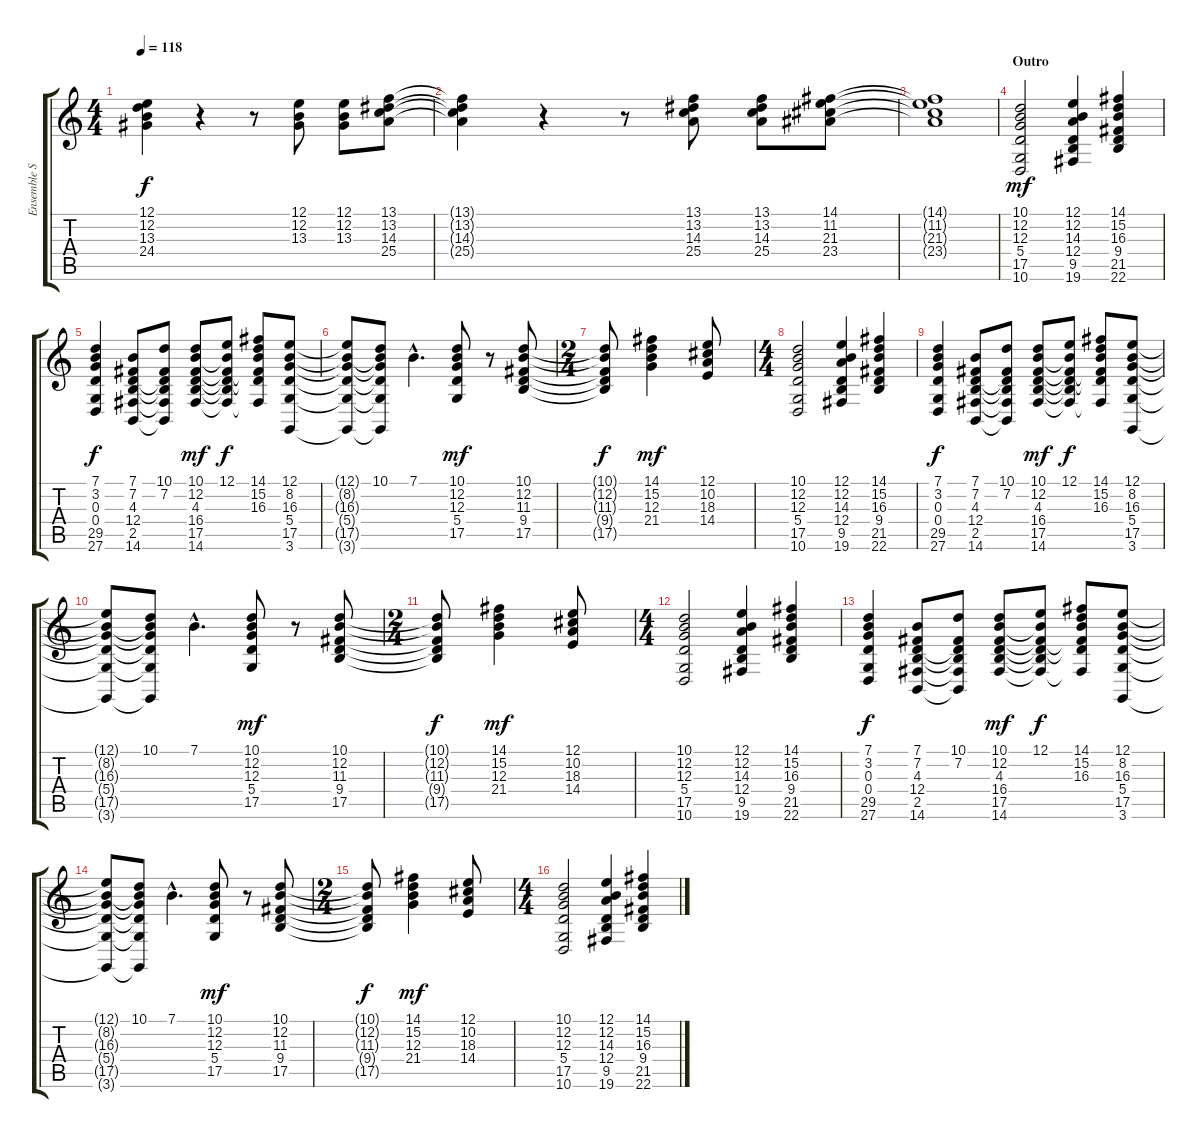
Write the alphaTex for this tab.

\track ("Ensemble Strings" "Ensemble S") {instrument tremolostrings}
\staff {score tabs}
\tuning (E4 B3 G3 D3 A2 E2) {hide}
\ts (4 4)
\tempo 118
\clef g2
\ks c
(12.1{t} 12.2{t} 13.3{t} 24.4{t}).4{dy f} r.4 r.8 (12.1 12.2 13.3).8 (12.1 12.2 13.3).8 (13.1 13.2 14.3 25.4).8 |
(13.1{t} 13.2{t} 14.3{t} 25.4{t}).4 r.4 r.8 (13.1 13.2 14.3 25.4).8 (13.1 13.2 14.3 25.4).8 (14.1 11.2 21.3 23.4).8 |
(14.1{t} 11.2{t} 21.3{t} 23.4{t}).1 |
\section ("" "Outro")
(10.1 12.2 12.3 5.4 17.5 10.6).2{dy mf volume 11} (12.1 12.2 14.3 12.4 9.5 19.6).4 (14.1 15.2 16.3 9.4 21.5 22.6).4 |
(7.1 3.2 0.3 0.4 29.5 27.6).4{dy f} (7.1 7.2 4.3 12.4 2.5 14.6).8 (10.1 7.2 4.3{t} 12.4{t} 2.5{t} 14.6{t}).8 (10.1 12.2 4.3 16.4 17.5 14.6).8{dy mf} (12.1 12.2{t} 4.3{t} 16.4{t} 17.5{t} 14.6{t}).8{dy f} (14.1 15.2 16.3 16.4{t} 17.5{t} 14.6{t}).8 (12.1 8.2 16.3 5.4 17.5 3.6).8 |
(12.1{t} 8.2{t} 16.3{t} 5.4{t} 17.5{t} 3.6{t}).8 (10.1 8.2{t} 16.3{t} 5.4{t} 17.5{t} 3.6{t}).8{volume 12} 7.1{hac}.4{d} (10.1 12.2 12.3 5.4 17.5).8{dy mf} r.8 (10.1 12.2 11.3 9.4 17.5).8 |
\ts (2 4)
(10.1{t} 12.2{t} 11.3{t} 9.4{t} 17.5{t}).8{dy f} (14.1 15.2 12.3 21.4).4{dy mf} (12.1 10.2 18.3 14.4).8 |
\ts (4 4)
(10.1 12.2 12.3 5.4 17.5 10.6).2{volume 11} (12.1 12.2 14.3 12.4 9.5 19.6).4 (14.1 15.2 16.3 9.4 21.5 22.6).4 |
(7.1 3.2 0.3 0.4 29.5 27.6).4{dy f} (7.1 7.2 4.3 12.4 2.5 14.6).8 (10.1 7.2 4.3{t} 12.4{t} 2.5{t} 14.6{t}).8 (10.1 12.2 4.3 16.4 17.5 14.6).8{dy mf} (12.1 12.2{t} 4.3{t} 16.4{t} 17.5{t} 14.6{t}).8{dy f} (14.1 15.2 16.3 16.4{t} 17.5{t} 14.6{t}).8 (12.1 8.2 16.3 5.4 17.5 3.6).8 |
(12.1{t} 8.2{t} 16.3{t} 5.4{t} 17.5{t} 3.6{t}).8 (10.1 8.2{t} 16.3{t} 5.4{t} 17.5{t} 3.6{t}).8{volume 11} 7.1{hac}.4{d} (10.1 12.2 12.3 5.4 17.5).8{dy mf} r.8 (10.1 12.2 11.3 9.4 17.5).8 |
\ts (2 4)
(10.1{t} 12.2{t} 11.3{t} 9.4{t} 17.5{t}).8{dy f} (14.1 15.2 12.3 21.4).4{dy mf} (12.1 10.2 18.3 14.4).8 |
\ts (4 4)
(10.1 12.2 12.3 5.4 17.5 10.6).2{volume 11} (12.1 12.2 14.3 12.4 9.5 19.6).4 (14.1 15.2 16.3 9.4 21.5 22.6).4 |
(7.1 3.2 0.3 0.4 29.5 27.6).4{dy f} (7.1 7.2 4.3 12.4 2.5 14.6).8 (10.1 7.2 4.3{t} 12.4{t} 2.5{t} 14.6{t}).8 (10.1 12.2 4.3 16.4 17.5 14.6).8{dy mf} (12.1 12.2{t} 4.3{t} 16.4{t} 17.5{t} 14.6{t}).8{dy f} (14.1 15.2 16.3 16.4{t} 17.5{t} 14.6{t}).8 (12.1 8.2 16.3 5.4 17.5 3.6).8 |
(12.1{t} 8.2{t} 16.3{t} 5.4{t} 17.5{t} 3.6{t}).8 (10.1 8.2{t} 16.3{t} 5.4{t} 17.5{t} 3.6{t}).8{volume 10} 7.1{hac}.4{d} (10.1 12.2 12.3 5.4 17.5).8{dy mf} r.8 (10.1 12.2 11.3 9.4 17.5).8 |
\ts (2 4)
(10.1{t} 12.2{t} 11.3{t} 9.4{t} 17.5{t}).8{dy f} (14.1 15.2 12.3 21.4).4{dy mf} (12.1 10.2 18.3 14.4).8 |
\ts (4 4)
(10.1 12.2 12.3 5.4 17.5 10.6).2{volume 11} (12.1 12.2 14.3 12.4 9.5 19.6).4 (14.1 15.2 16.3 9.4 21.5 22.6).4
